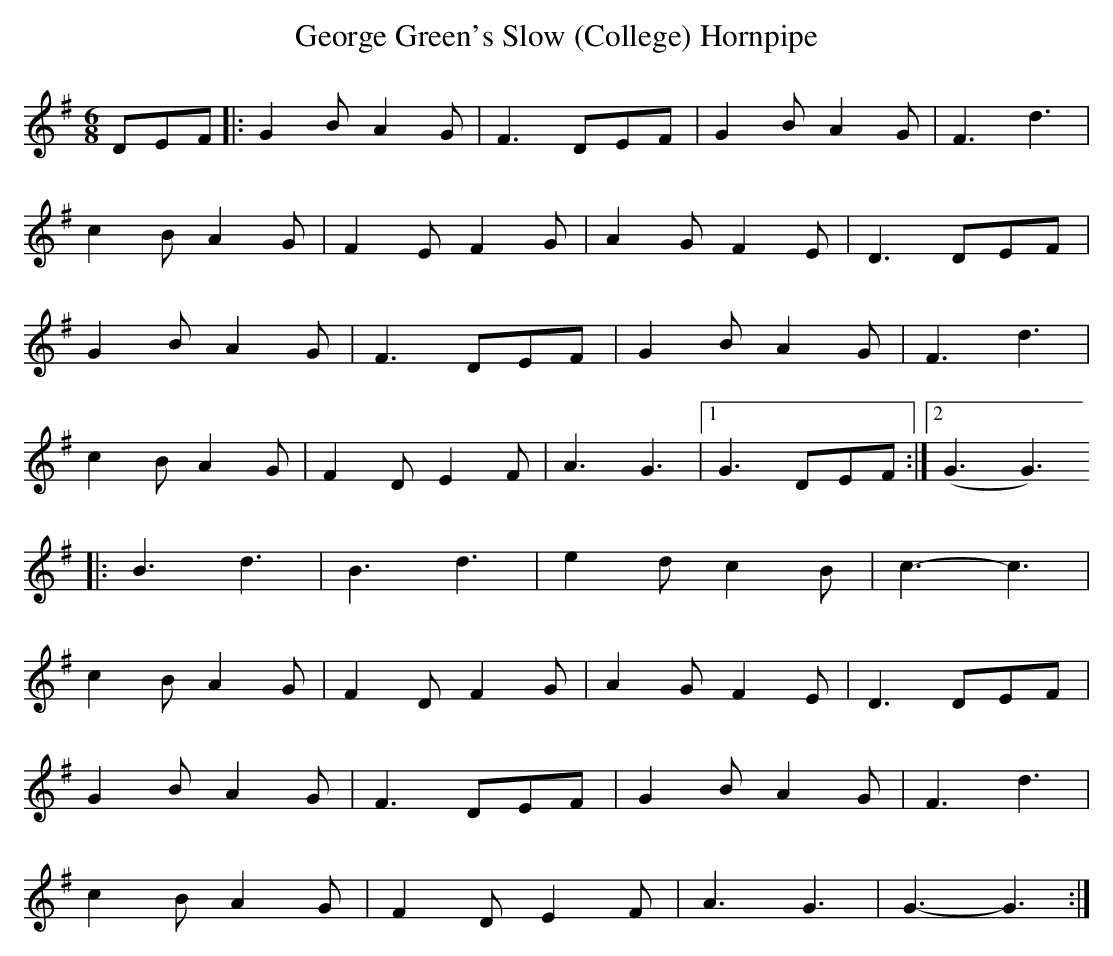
X:1
T:George Green's Slow (College) Hornpipe
M:6/8
L:1/8
K:G
DEF|:G2B A2G|F3DEF|G2B A2G|F3d3|
c2B A2G|F2E F2G|A2G F2E|D3DEF|
G2B A2G|F3DEF|G2B A2G|F3d3|
c2B A2G|F2D E2F|A3G3|[1G3DEF:|[2(G3G3)
|:B3d3|B3d3|e2d c2B|c3-c3|
c2B A2G|F2D F2G|A2G F2E|D3DEF|
G2B A2G|F3DEF|G2B A2G|F3d3|
c2B A2G|F2D E2F|A3G3|G3-G3:|
